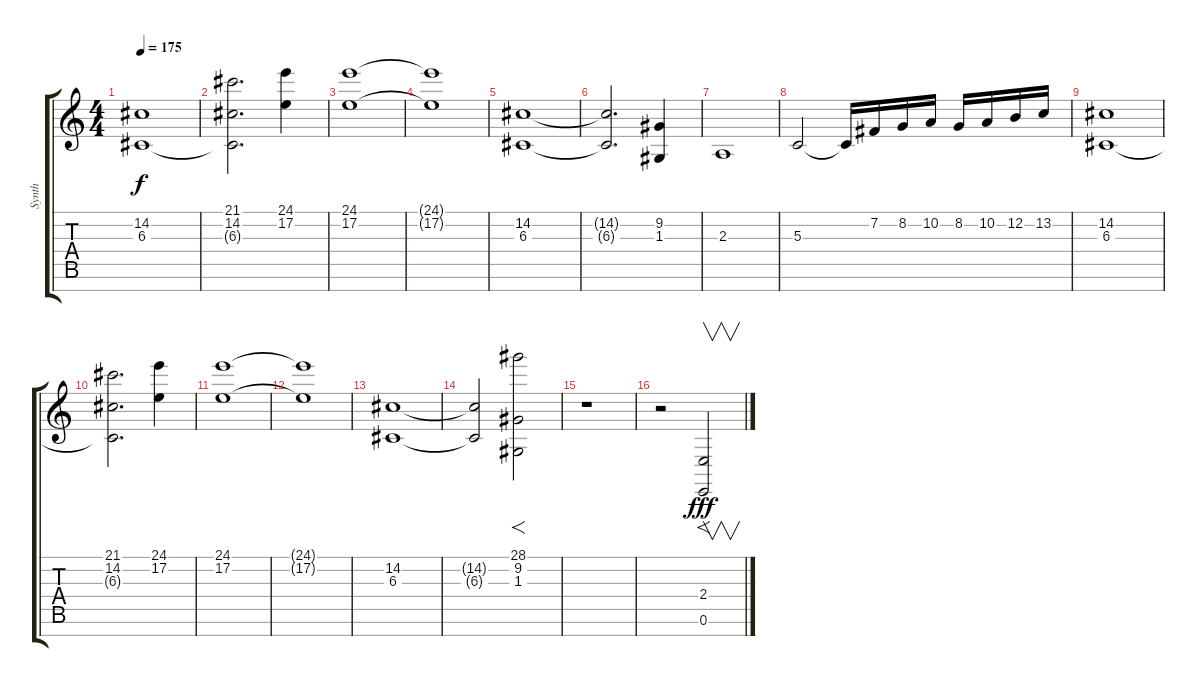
\track ("Synth" "Synth") {instrument stringensemble1}
\staff {score tabs}
\tuning (E4 B3 G3 D3 A2 E2 B1) {hide}
\ts (4 4)
\tempo 175
\clef g2
\ks c
(14.2 6.3).1{dy f} |
(21.1 14.2 6.3{t}).2{d} (24.1 17.2).4 |
(24.1 17.2).1 |
(24.1{t} 17.2{t}).1 |
(14.2 6.3).1 |
(14.2{t} 6.3{t}).2{d} (9.2 1.3).4 |
2.3.1 |
5.3.2 5.3{t}.16 7.2.16 8.2.16 10.2.16 8.2.16 10.2.16 12.2.16 13.2.16 |
(14.2 6.3).1 |
(21.1 14.2 6.3{t}).2{d} (24.1 17.2).4 |
(24.1 17.2).1 |
(24.1{t} 17.2{t}).1 |
(14.2 6.3).1 |
(14.2{t} 6.3{t}).2 (28.1 9.2 1.3).2{f} |
r.1 |
r.2 (2.4 0.6).2{f v dy fff volume 16 instrument lead2sawtooth}
